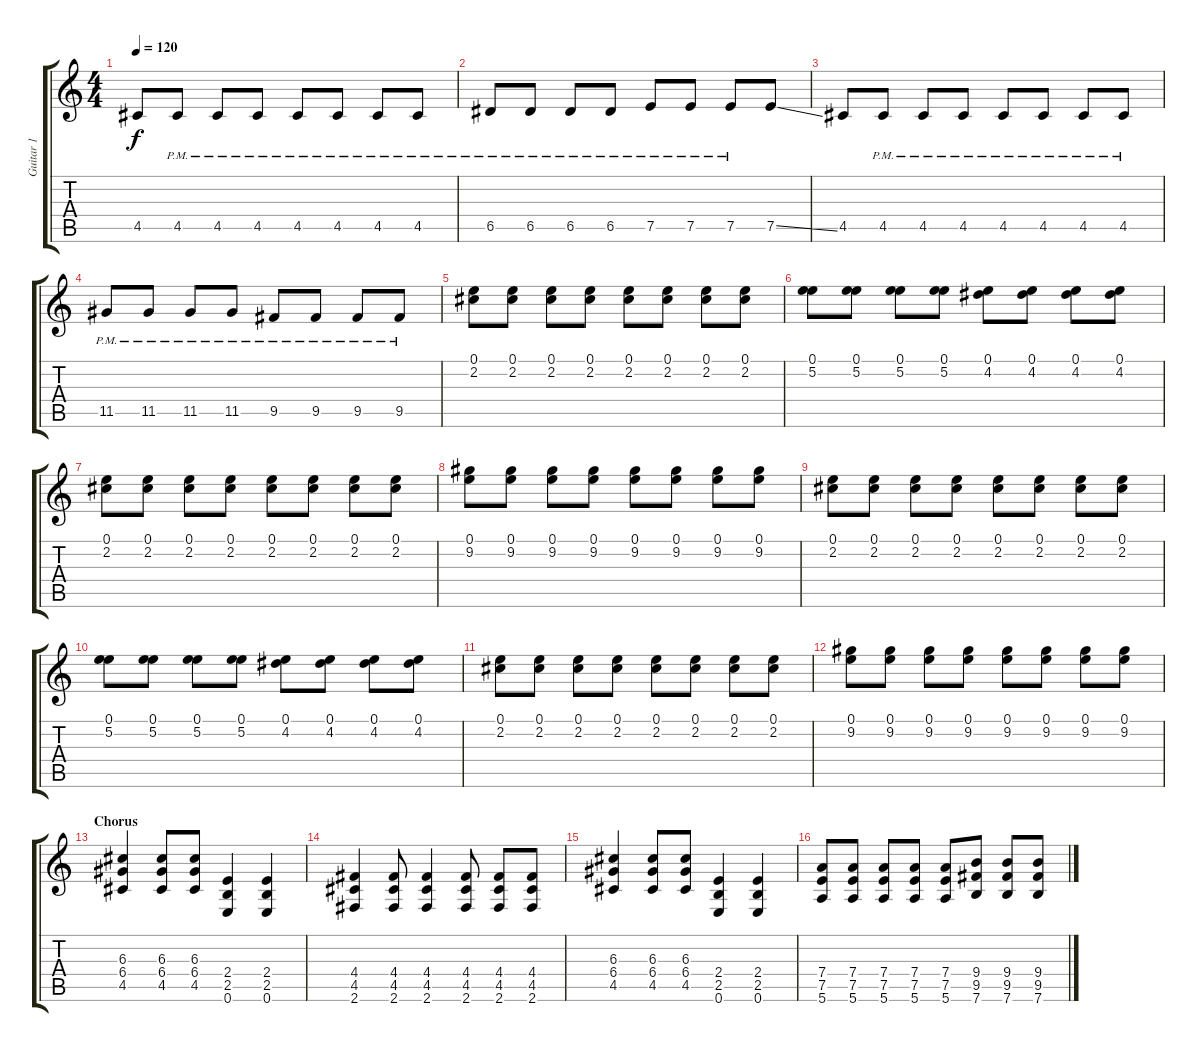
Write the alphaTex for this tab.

\track ("Guitar 1" "Guitar 1") {instrument distortionguitar}
\staff {score tabs}
\tuning (E4 B3 G3 D3 A2 E2) {hide}
\ts (4 4)
\tempo 120
\clef g2
\ks c
4.5.8{dy f} 4.5{pm}.8 4.5{pm}.8 4.5{pm}.8 4.5{pm}.8 4.5{pm}.8 4.5{pm}.8 4.5{pm}.8 |
6.5{pm}.8 6.5{pm}.8 6.5{pm}.8 6.5{pm}.8 7.5{pm}.8 7.5{pm}.8 7.5{pm}.8 7.5{ss}.8 |
4.5.8 4.5{pm}.8 4.5{pm}.8 4.5{pm}.8 4.5{pm}.8 4.5{pm}.8 4.5{pm}.8 4.5{pm}.8 |
11.5{pm}.8 11.5{pm}.8 11.5{pm}.8 11.5{pm}.8 9.5{pm}.8 9.5{pm}.8 9.5{pm}.8 9.5{pm}.8 |
(0.1 2.2).8 (0.1 2.2).8 (0.1 2.2).8 (0.1 2.2).8 (0.1 2.2).8 (0.1 2.2).8 (0.1 2.2).8 (0.1 2.2).8 |
(0.1 5.2).8 (0.1 5.2).8 (0.1 5.2).8 (0.1 5.2).8 (0.1 4.2).8 (0.1 4.2).8 (0.1 4.2).8 (0.1 4.2).8 |
(0.1 2.2).8 (0.1 2.2).8 (0.1 2.2).8 (0.1 2.2).8 (0.1 2.2).8 (0.1 2.2).8 (0.1 2.2).8 (0.1 2.2).8 |
(0.1 9.2).8 (0.1 9.2).8 (0.1 9.2).8 (0.1 9.2).8 (0.1 9.2).8 (0.1 9.2).8 (0.1 9.2).8 (0.1 9.2).8 |
(0.1 2.2).8 (0.1 2.2).8 (0.1 2.2).8 (0.1 2.2).8 (0.1 2.2).8 (0.1 2.2).8 (0.1 2.2).8 (0.1 2.2).8 |
(0.1 5.2).8 (0.1 5.2).8 (0.1 5.2).8 (0.1 5.2).8 (0.1 4.2).8 (0.1 4.2).8 (0.1 4.2).8 (0.1 4.2).8 |
(0.1 2.2).8 (0.1 2.2).8 (0.1 2.2).8 (0.1 2.2).8 (0.1 2.2).8 (0.1 2.2).8 (0.1 2.2).8 (0.1 2.2).8 |
(0.1 9.2).8 (0.1 9.2).8 (0.1 9.2).8 (0.1 9.2).8 (0.1 9.2).8 (0.1 9.2).8 (0.1 9.2).8 (0.1 9.2).8 |
\section ("" "Chorus")
(6.3 6.4 4.5).4 (6.3 6.4 4.5).8 (6.3 6.4 4.5).8 (2.4 2.5 0.6).4 (2.4 2.5 0.6).4 |
(4.4 4.5 2.6).4 (4.4 4.5 2.6).8 (4.4 4.5 2.6).4 (4.4 4.5 2.6).8 (4.4 4.5 2.6).8 (4.4 4.5 2.6).8 |
(6.3 6.4 4.5).4 (6.3 6.4 4.5).8 (6.3 6.4 4.5).8 (2.4 2.5 0.6).4 (2.4 2.5 0.6).4 |
(7.4 7.5 5.6).8 (7.4 7.5 5.6).8 (7.4 7.5 5.6).8 (7.4 7.5 5.6).8 (7.4 7.5 5.6).8 (9.4 9.5 7.6).8 (9.4 9.5 7.6).8 (9.4 9.5 7.6).8
